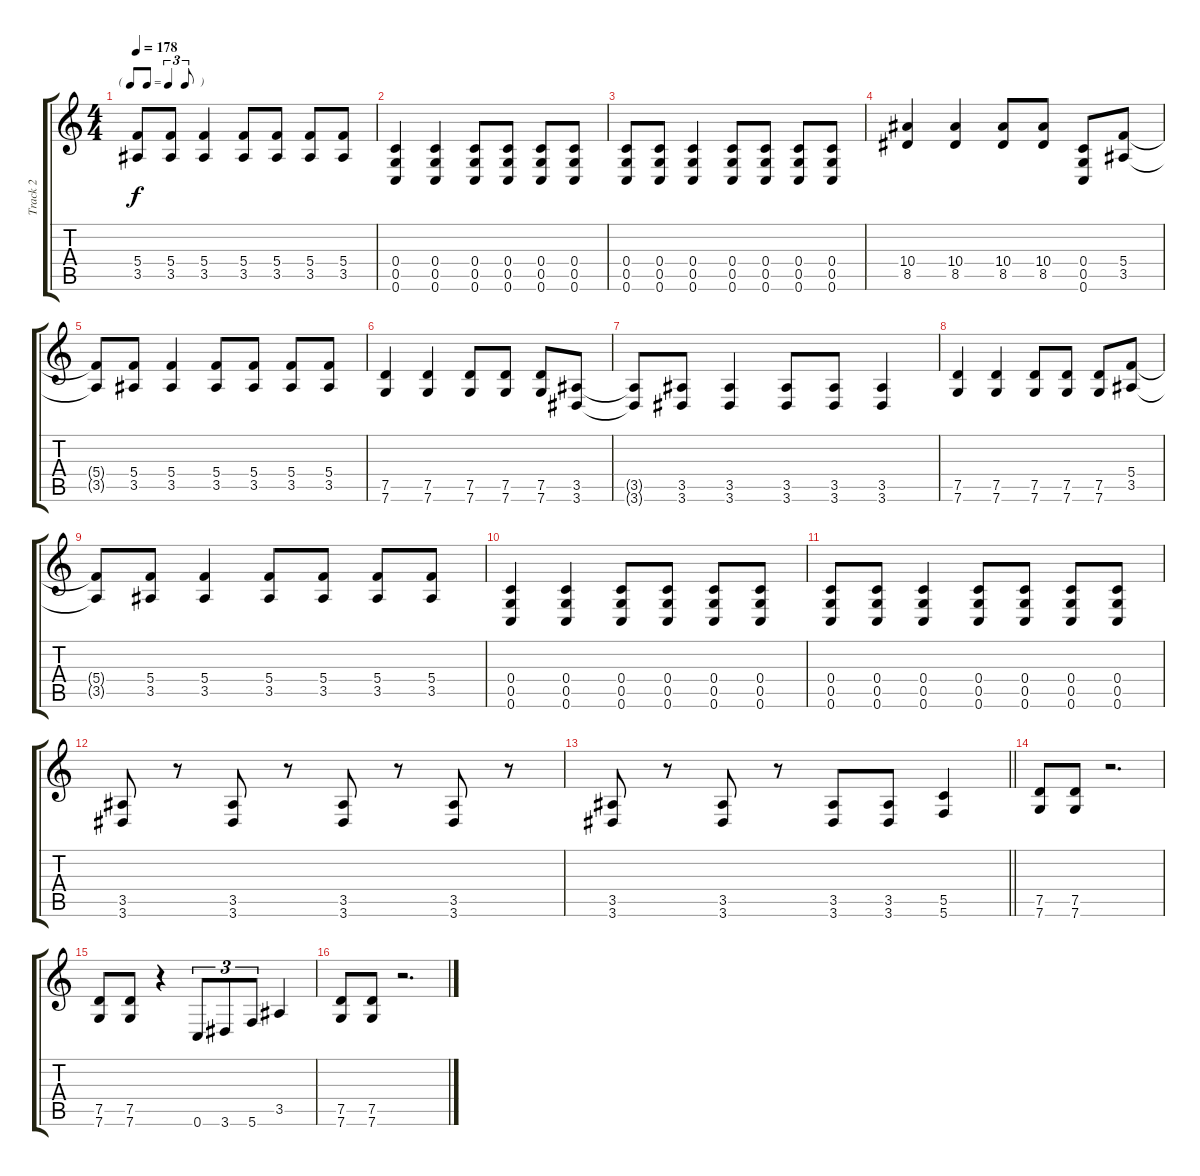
\track ("Track 2" "Track 2") {instrument distortionguitar}
\staff {score tabs}
\tuning (D4 A3 F3 C3 G2 C2) {hide}
\ts (4 4)
\tf triplet8th
\tempo 178
\clef g2
\ks c
(5.4{t} 3.5{t}).8{dy f} (5.4 3.5).8 (5.4 3.5).4 (5.4 3.5).8 (5.4 3.5).8 (5.4 3.5).8 (5.4 3.5).8 |
(0.4 0.5 0.6).4 (0.4 0.5 0.6).4 (0.4 0.5 0.6).8 (0.4 0.5 0.6).8 (0.4 0.5 0.6).8 (0.4 0.5 0.6).8 |
(0.4 0.5 0.6).8 (0.4 0.5 0.6).8 (0.4 0.5 0.6).4 (0.4 0.5 0.6).8 (0.4 0.5 0.6).8 (0.4 0.5 0.6).8 (0.4 0.5 0.6).8 |
(10.4 8.5).4 (10.4 8.5).4 (10.4 8.5).8 (10.4 8.5).8 (0.4 0.5 0.6).8 (5.4 3.5).8 |
(5.4{t} 3.5{t}).8 (5.4 3.5).8 (5.4 3.5).4 (5.4 3.5).8 (5.4 3.5).8 (5.4 3.5).8 (5.4 3.5).8 |
(7.5 7.6).4 (7.5 7.6).4 (7.5 7.6).8 (7.5 7.6).8 (7.5 7.6).8 (3.5 3.6).8 |
(3.5{t} 3.6{t}).8 (3.5 3.6).8 (3.5 3.6).4 (3.5 3.6).8 (3.5 3.6).8 (3.5 3.6).4 |
(7.5 7.6).4 (7.5 7.6).4 (7.5 7.6).8 (7.5 7.6).8 (7.5 7.6).8 (5.4 3.5).8 |
(5.4{t} 3.5{t}).8 (5.4 3.5).8 (5.4 3.5).4 (5.4 3.5).8 (5.4 3.5).8 (5.4 3.5).8 (5.4 3.5).8 |
(0.4 0.5 0.6).4 (0.4 0.5 0.6).4 (0.4 0.5 0.6).8 (0.4 0.5 0.6).8 (0.4 0.5 0.6).8 (0.4 0.5 0.6).8 |
(0.4 0.5 0.6).8 (0.4 0.5 0.6).8 (0.4 0.5 0.6).4 (0.4 0.5 0.6).8 (0.4 0.5 0.6).8 (0.4 0.5 0.6).8 (0.4 0.5 0.6).8 |
(3.5 3.6).8 r.8 (3.5 3.6).8 r.8 (3.5 3.6).8 r.8 (3.5 3.6).8 r.8 |
\barLineRight lightlight
(3.5 3.6).8 r.8 (3.5 3.6).8 r.8 (3.5 3.6).8 (3.5 3.6).8 (5.5 5.6).4 |
(7.5 7.6).8 (7.5 7.6).8 r.2{d} |
(7.5 7.6).8 (7.5 7.6).8 r.4 0.6.8{tu (3 2)} 3.6.8{tu (3 2)} 5.6.8{tu (3 2)} 3.5.4 |
(7.5 7.6).8 (7.5 7.6).8 r.2{d}
